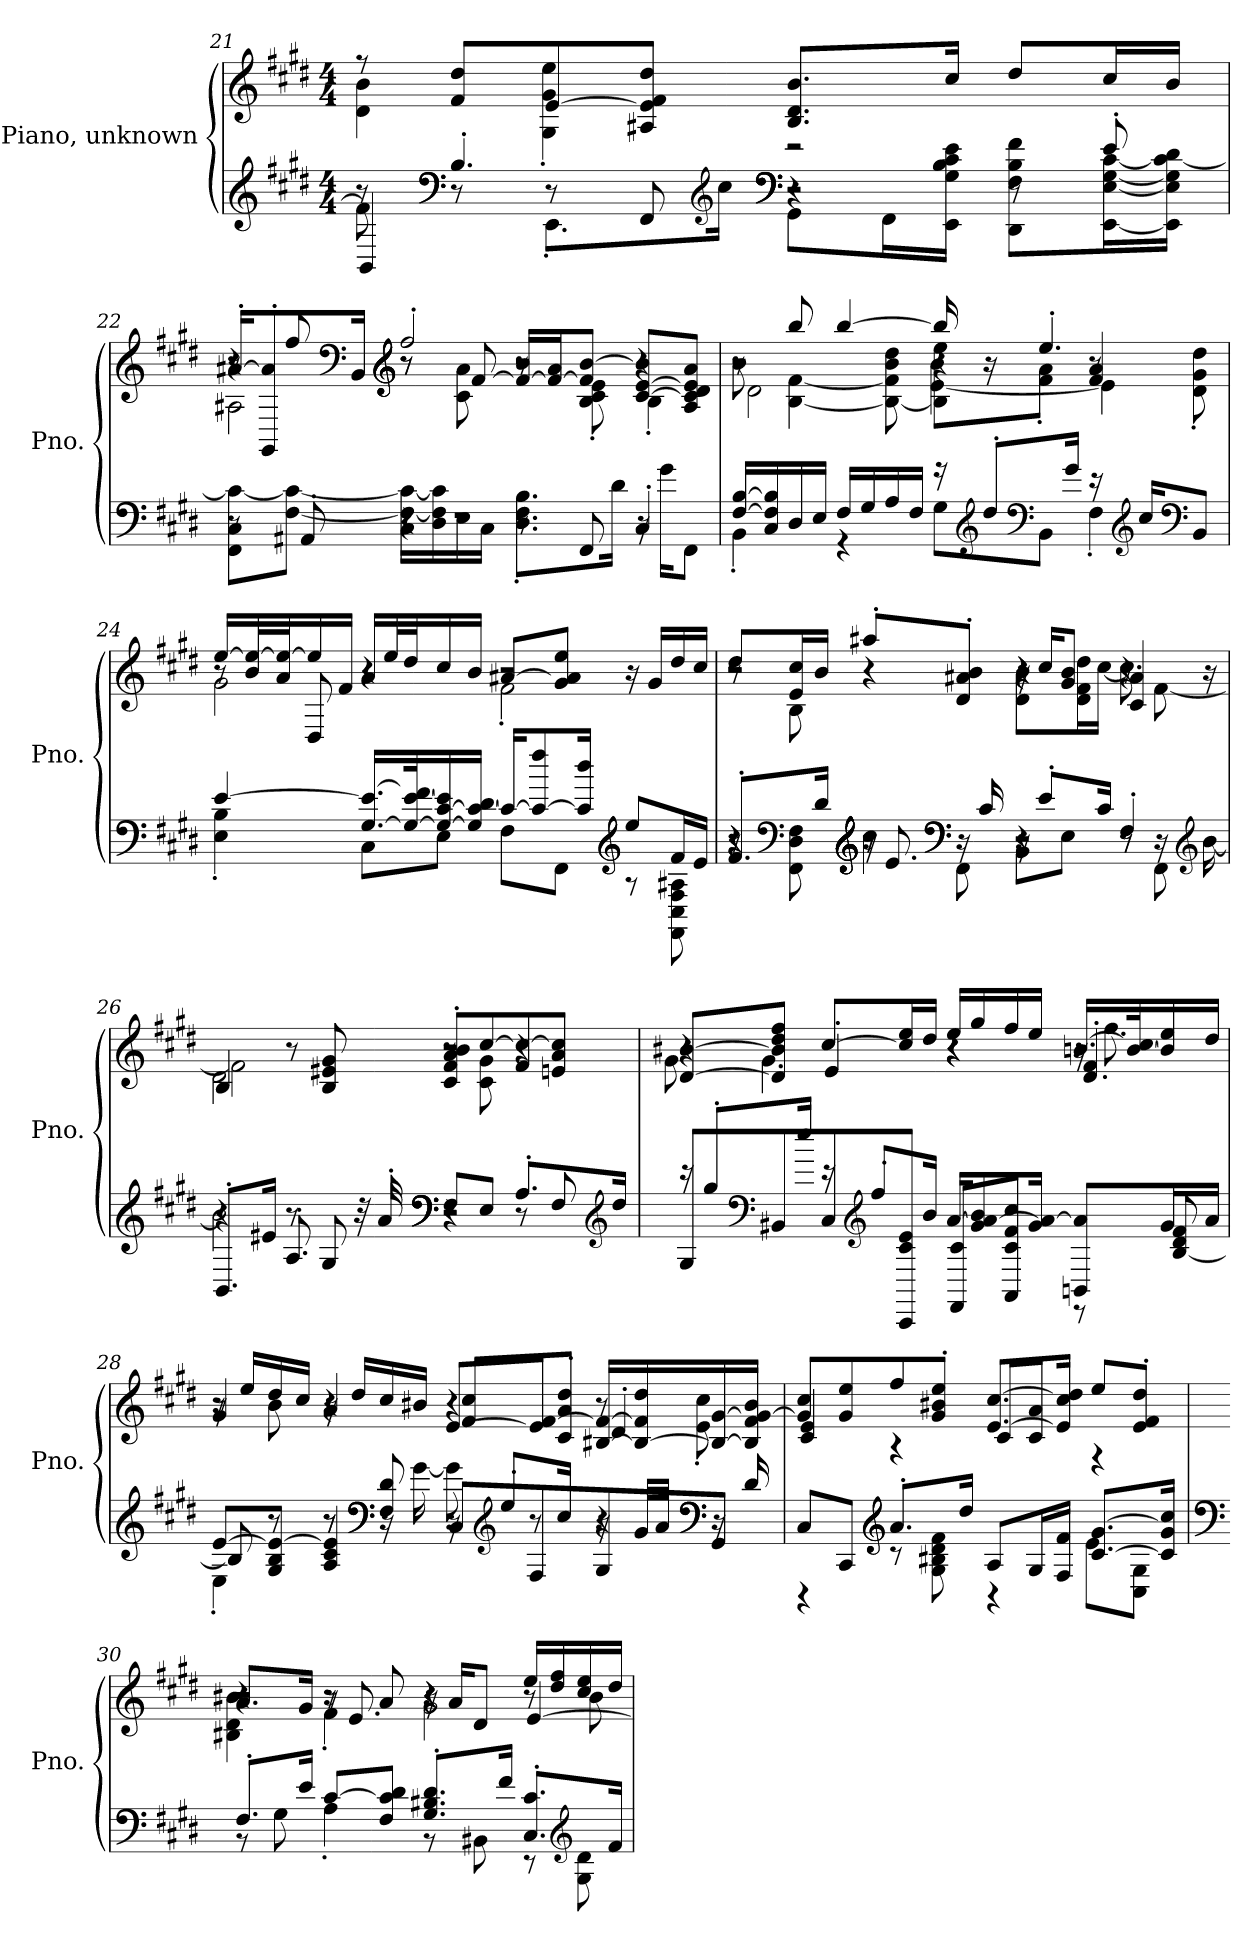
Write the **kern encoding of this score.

**kern	**kern
*part1	*part1
*staff2	*staff1
*I"Piano, unknown	*
*I'Pno.	*
!!LO:LB:g=z
*clefG2	*clefG2
*k[f#c#g#d#]	*k[f#c#g#d#]
*M4/4	*M4/4
=21	=21
*^	*^
*	*^	*	*
8r	8f#\]	4BB/	8r	4d#\ 4b\
*clefF4	*	*	*	*
4.B'/	8r	.	8f#/ 8dd#/L	.
.	8.EE'\L	8r	[8e/	4G#\' 4g#\' 4ee\'
.	.	8FF#/	8A#X/ 8e/] 8f#/ 8dd#/J	.
*clefG2	*	*	*	*
.	16cc#\Jk	.	.	.
*clefF4	*	*	*	*
4r	8GG#\L	2r	8.B/ 8.d#/ 8.b/L	2r
.	16FF#\L	.	.	.
.	16EE\ 16G#\ 16B\ 16c#\ 16e\JJ	.	16cc#/Jk	.
8r	8DD#\ 8F#\ 8B\ 8f#\L	.	8dd#/L	.
8e'/	[16EE\ [16E\ [16G#\ [16c#\L	.	16cc#/L	.
.	16EE\] 16E\] 16G#\] 16c#\_ 16d#\JJ	.	16b/JJ	.
!!LO:LB:g=z
=22	=22	=22	=22	=22
*	*	*	*^	*^
1r	8FF#\ 8C#\ 8c#\_L	8r	8r	4r	[16a#X'/KL	2A#X\
.	.	.	.	.	8GG#/' 8a#/]'	.
.	[8F#\ 8c#\_J	8AA#X'/	8ff#/	.	.	.
*	*	*	*clefF4	*	*	*
.	.	.	.	.	16BB/Jk	.
*	*	*	*clefG2	*	*	*
.	16C#\ 16F#\_ 16c#\_LL	4r	2ff#'/	8r	8r	.
.	16D#\ 16F#\] 16c#\]	.	.	.	.	.
.	16E\	.	.	8c#\ 8a#\	[8f#/	.
.	16C#\JJ	.	.	.	.	.
.	8.D#\' 8.F#\' 8.B\'L	8r	.	2r	16f#/_ 16b/LL	8r
.	.	.	.	.	16f#/_ 16a#/J	.
.	.	8FF#/	.	.	8f#/] [8b/J	8B\' 8c#\' 8e\'
.	16d#\Jk	.	.	.	.	.
.	16r	4C#'/	4r	.	[8c#/ [8e/ 8b/]L	4B'\
.	16g#\KL	.	.	.	.	.
.	8FF#\J	.	.	.	8A#/ 8c#/] 8d#/ 8e/] 8a#/J	.
*	*v	*v	*	*	*	*
!!LO:LB:g=z	!!	!!	!!
=23	=23	=23	=23	=23	=23
[16F#/ [16B/LL	4BB'\	8r	8b\	2r	2d#\
16C#/ 16F#/] 16B/]	.	.	.	.	.
16D#/	.	8bb/	[4B\ [4f#\	.	.
16E/JJ	.	.	.	.	.
16F#/LL	4r	[4bb/	.	.	.
16G#/	.	.	.	.	.
16A/	.	.	8B\_ 8f#\] 8b\ 8dd#\	.	.
16F#/JJ	.	.	.	.	.
16r	8G#\L	16bb/]	8B\] 8ee\L	4r	[4e\ 4b\
*clefG2	*	*	*	*	*
8dd#'/L	.	16r	.	.	.
*clefF4	*	*	*	*	*
.	8BB\J	4.ee'/	8f#\' 8a\'J	.	.
16g#/Jk	.	.	.	.	.
16r	4F#'\	.	8r	4f#/ 4a/	4e\]
*clefG2	*	*	*	*	*
16cc#/KL	.	.	.	.	.
*clefF4	*	*	*	*	*
8BB/J	.	.	8d#\' 8g#\' 8dd#\'	.	.
*	*	*	*	*v	*v
!!LO:LB:g=z
=24	=24	=24	=24	=24
[4e/	4E\' 4B\'	[16ee/LL	2g#\	8r
.	.	32b/ 32ee/_L	.	.
.	.	32a/ 32ee/_J	.	.
.	.	16ee/]	.	8D#/
.	.	16f#/JJ	.	.
[16.G#/ 16.e/_LL	8C#\L	16a/LL	.	4r
.	.	32ee/L	.	.
32G#/_ 32e/_ 32f#/K	.	32dd#/J	.	.
16G#/_ [16c#/ 16e/]	8E\J	16cc#/	.	.
16G#/] 16c#/_ 16d#/JJ	.	16b/JJ	.	.
16c#/KL_	8F#\L	[8a#X/L	2f#'\	2r
8c#/_ 8ff#/	.	.	.	.
.	8FF#\J	8g#/ 8a#/] 8ee/J	.	.
16c#/] 16dd#/Jk	.	.	.	.
*clefG2	*	*	*	*
8ee/L	8r	16r	.	.
.	.	16g#/LL	.	.
16f#/L	8FF#\ 8C#\ 8F#\ 8A#X\	16dd#/	.	.
16e/JJ	.	16cc#/JJ	.	.
!!LO:LB:g=z
=25	=25	=25	=25	=25
*^	*^	*	*	*^
8.f#'/L	8r	4r	4r	8dd#/L	8r	2r	2r
*clefF4	*	*	*	*	*	*	*
.	8FF#\ 8D#\ 8F#\	.	.	16e/ 16cc#/L	8B\	.	.
16d#/Jk	.	.	.	16b/JJ	.	.	.
*clefG2	*	*	*	*	*	*	*
8r	4cc#\	16r	8r	8aa#X'/L	4r	.	.
.	.	8.e/	.	.	.	.	.
*clefF4	*	*	*	*	*	*	*
16r	.	.	8FF#\	8d#/' 8a#X/' 8b/'J	.	.	.
16c#/	.	.	.	.	.	.	.
16r	4r	2r	8BB\L	16r	8d#\ 8b\L	4r	4r
8e'/L	.	.	.	16cc#/KL	.	.	.
.	.	.	8E\J	8g#/ 8b/J	16d#\ 16f#\ 16dd#\L	.	.
16c#/Jk	.	.	.	.	[16cc#\JJ	.	.
4F#'/	8r	.	8r	4r	8.cc#\]	4c#/ 4a#/	8r
.	16r	.	8FF#\	.	.	.	[8f#\
*clefG2	*	*	*	*	*	*	*
.	[16b\	.	.	.	16r	.	.
*	*	*v	*v	*	*	*	*
*	*	*	*	*	*v	*v
!!LO:PB:g=z
=26	=26	=26	=26	=26	=26
8.BB'/L	2b\]	4r	4B/	2d#\	2f#\]
16e#X/Jk	.	.	.	.	.
8.A'/	.	8r	8r	.	.
.	.	8G#/	8B/ 8e#X/ 8g#/	.	.
32r	.	.	.	.	.
32a'/	.	.	.	.	.
*clefF4	*	*	*	*	*
8F#/L	2r	4r	8c#/' 8f#/' 8a/' 8b/'L	8r	2r
8E/J	.	.	[8cc#/	8c#\ 8g#\	.
8.A'/L	.	8r	8f#/ 8cc#/_	4r	.
.	.	8F#/	8en/ 8a/ 8cc#/]J	.	.
*clefG2	*	*	*	*	*
16dd#/Jk	.	.	.	.	.
*	*v	*v	*	*	*
!!LO:LB:g=z	!!	!!
=27	=27	=27	=27	=27
16r	8G#/L	[8d#/ [8b#X/L	8g#\	4r
8gg#'/L	.	.	.	.
*clefF4	*	*	*	*
.	8BB#X/	8d#/] 8b#/] 8dd#/ 8ff#/J	4.g#\	.
16ee/Jk	.	.	.	.
16r	8C#/	[8cc#/L	.	4e'/
*clefG2	*	*	*	*
8ff#'/L	.	.	.	.
.	8CC#/ 8c#/ 8e/J	16cc#/] 16ee/L	.	.
16b/Jk	.	16dd#/JJ	.	.
[16a/KL	8FF#/ 8c#/L	16ee/LL	4r	4r
8g#/ 8a/_ 8b/	.	16gg#/	.	.
.	8AA/ 8c#/ 8f#/ 8cc#/J	16ff#/	.	.
16g#/ 16a/_Jk	.	16ee/JJ	.	.
8BBn/ 8a/]L	8r	[16.bn/LL	16r	4d#/' 4f#/'
.	.	.	8.ff#'\	.
.	.	32b/_ 32cc#/K	.	.
16g#/L	[8B/ 8d#/ 8f#/	16b/] 16ee/	.	.
16a/JJ	.	16dd#/JJ	.	.
!!LO:LB:g=z	!!	!!
=28	=28	=28	=28	=28
*	*^	*	*	*
[8e/L	4E'\	8B/]	16r	8r	4g#/
.	.	.	16ee/LL	.	.
8G#/ 8B/ 8e/_J	.	8r	16dd#/	8b\	.
.	.	.	16cc#/JJ	.	.
4A/ 4c#/ 4e/]	8r	8r	16r	4r	4a/
.	.	.	16dd#/LL	.	.
*clefF4	*	*	*	*	*
.	16r	8F#/ 8d#/	16cc#/	.	.
.	[16g#\	.	16b#X/JJ	.	.
16r	8g#\]	8C#/L	[8e/L	4r	8f#/' 8cc#/'L
*clefG2	*	*	*	*	*
8ee'/L	.	.	.	.	.
.	8r	8F#/	8e/] [8f#/J	.	8c#/' 8a/' 8dd#/'J
16cc#/Jk	.	.	.	.	.
16r	4r	8G#/	[16B#X/ 16f#/_LL	8r	4d#'/
32g#/LLL	.	.	16B#/_ 16f#/] 16dd#/	.	.
32a/JJJ	.	.	.	.	.
*clefF4	*	*	*	*	*
16r	.	8GG#/J	16B#/_ [16g#/	8e\' 8cc#\'	.
16d#/	.	.	16B#/] 16f#/ 16g#/_ 16b#/JJ	.	.
*	*v	*v	*	*	*
*	*	*	*v	*v
!!LO:LB:g=z
=29	=29	=29	=29
8C#/L	4r	8g#/] 8cc#/L	4c#/ 4e/
8CC#/J	.	8g#/ 8ee/	.
*clefG2	*	*	*
8.a'/L	8r	8ff#/	4r
.	8G#\ 8B#X\ 8d#\ 8f#\	8g#/' 8b#X/' 8ee/'J	.
16dd#/Jk	.	.	.
8A/L	4r	[8.e/ [8.cc#/L	8c#/L
16G#/L	.	.	8c#/ 8a/J
16F#/ 16f#/JJ	.	16e/] 16cc#/] 16dd#/Jk	.
[8.c#/ [8.g#/L	8e\L	8ee/L	4r
.	8C#\ 8G#\J	8e/' 8f#/' 8dd#/'J	.
16c#/] 16g#/] 16cc#/Jk	.	.	.
*	*	*v	*v
=30	=30	=30
*clefF4	*	*
*	*	*^
*	*	*	*^
*	*	*	*	*^
8.F#'/L	8r	8.a/L	2r	4r	4B#X\ 4d#\ 4b#X\
.	8G#\	.	.	.	.
16e/Jk	.	16g#/Jk	.	.	.
[8c#/L	4A'\	8r	.	16r	4f#'\
.	.	.	.	8.e/	.
8F#/ 8c#/] 8d#/J	.	8a/	.	.	.
8.G#/' 8.B#X/' 8.d#/'L	8r	16r	4r	4r	2g#\
.	.	16a/KL	.	.	.
.	8BB#X\	8d#/J	.	.	.
16f#/Jk	.	.	.	.	.
8.C#/' 8.c#/'L	8r	16ee/LL	8r	[4e/	.
.	.	16dd#/ 16ff#/	.	.	.
*clefG2	*	*	*	*	*
.	8G#\ 8d#\	16cc#/ 16ee/	8b#\	.	.
16f#/Jk	.	16dd#/JJ	.	.	.
*v	*v	*	*	*	*
*	*v	*v	*v	*v
=	=
*-	*-
